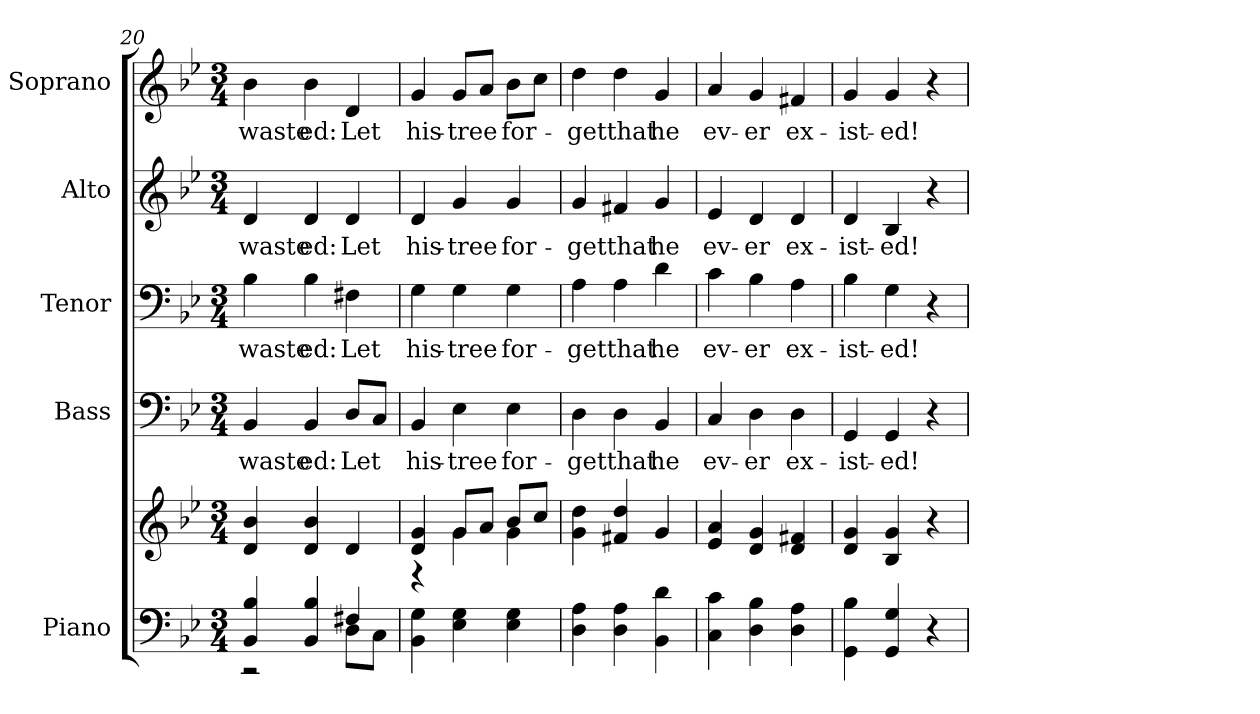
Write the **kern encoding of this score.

**kern	**kern	**kern	**text	**kern	**text	**kern	**text	**kern	**text
*part5	*part5	*part4	*part4	*part3	*part3	*part2	*part2	*part1	*part1
*staff6	*staff5	*staff4	*staff4	*staff3	*staff3	*staff2	*staff2	*staff1	*staff1
*I"Piano	*	*I"Bass	*	*I"Tenor	*	*I"Alto	*	*I"Soprano	*
*I'Pno.	*	*I'B.	*	*I'T.	*	*I'A.	*	*I'S.	*
*clefF4	*clefG2	*clefF4	*	*clefF4	*	*clefG2	*	*clefG2	*
*k[b-e-]	*k[b-e-]	*k[b-e-]	*	*k[b-e-]	*	*k[b-e-]	*	*k[b-e-]	*
*B-:	*B-:	*B-:	*	*B-:	*	*B-:	*	*B-:	*
*M3/4	*M3/4	*M3/4	*	*M3/4	*	*M3/4	*	*M3/4	*
=20	=20	=20	=20	=20	=20	=20	=20	=20	=20
*^	*	*	*	*	*	*	*	*	*
!	!	!	!	!LO:LY:b:color=#000000	!	!	!	!	!	!
!	!	!	!	!	!	!LO:LY:b:color=#000000	!	!	!	!
!	!	!	!	!	!	!	!	!LO:LY:b:color=#000000	!	!
!	!	!	!	!	!	!	!	!	!	!LO:LY:b:color=#000000
4BB-i/ 4B-i	2r	4di/ 4b-i	4BB-i/	waste	4B-i\	waste	4di/	waste	4b-i\	waste
!	!	!	!	!LO:LY:b:color=#000000	!	!	!	!	!	!
!	!	!	!	!	!	!LO:LY:b:color=#000000	!	!	!	!
!	!	!	!	!	!	!	!	!LO:LY:b:color=#000000	!	!
!	!	!	!	!	!	!	!	!	!	!LO:LY:b:color=#000000
4BB-i/ 4B-i	.	4di/ 4b-i	4BB-i/	ed:	4B-i\	ed:	4di/	ed:	4b-i\	ed:
!	!	!	!	!LO:LY:b:color=#000000	!	!	!	!	!	!
!	!	!	!	!	!	!LO:LY:b:color=#000000	!	!	!	!
!	!	!	!	!	!	!	!	!LO:LY:b:color=#000000	!	!
!	!	!	!	!	!	!	!	!	!	!LO:LY:b:color=#000000
4F#Xi/	8Di\L	4di/	8Di/L	Let	4F#Xi\	Let	4di/	Let	4di/	Let
.	8Ci\J	.	8Ci/J	.	.	.	.	.	.	.
*v	*v	*	*	*	*	*	*	*	*	*
!!LO:LB:g=z
=21	=21	=21	=21	=21	=21	=21	=21	=21	=21
*	*^	*	*	*	*	*	*	*	*
*^	*	*	*	*	*	*	*	*	*	*
!	!	!	!	!	!LO:LY:b:color=#000000	!	!	!	!	!	!
*v	*v	*	*	*	*	*	*	*	*	*	*
*^	*	*	*	*	*	*	*	*	*	*
!	!	!	!	!	!	!	!LO:LY:b:color=#000000	!	!	!	!
*v	*v	*	*	*	*	*	*	*	*	*	*
*^	*	*	*	*	*	*	*	*	*	*
!	!	!	!	!	!	!	!	!	!LO:LY:b:color=#000000	!	!
*v	*v	*	*	*	*	*	*	*	*	*	*
*^	*	*	*	*	*	*	*	*	*	*
!	!	!	!	!	!	!	!	!	!	!	!LO:LY:b:color=#000000
*v	*v	*	*	*	*	*	*	*	*	*	*
4BB-i\ 4Gi	4di/ 4gi	4r	4BB-i/	his-	4Gi\	his-	4di/	his-	4gi/	his-
!	!	!	!	!LO:LY:b:color=#000000	!	!	!	!	!	!
!	!	!	!	!	!	!LO:LY:b:color=#000000	!	!	!	!
!	!	!	!	!	!	!	!	!LO:LY:b:color=#000000	!	!
!	!	!	!	!	!	!	!	!	!	!LO:LY:b:color=#000000
4E-i\ 4Gi	8gi/L	4gi\	4E-i\	-tree	4Gi\	-tree	4gi/	-tree	8gi/L	-tree
.	8ai/J	.	.	.	.	.	.	.	8ai/J	.
!	!	!	!	!LO:LY:b:color=#000000	!	!	!	!	!	!
!	!	!	!	!	!	!LO:LY:b:color=#000000	!	!	!	!
!	!	!	!	!	!	!	!	!LO:LY:b:color=#000000	!	!
!	!	!	!	!	!	!	!	!	!	!LO:LY:b:color=#000000
4E-i\ 4Gi	8b-i/L	4gi\	4E-i\	for-	4Gi\	for-	4gi/	for-	8b-i\L	for-
.	8cci/J	.	.	.	.	.	.	.	8cci\J	.
*	*v	*v	*	*	*	*	*	*	*	*
=22	=22	=22	=22	=22	=22	=22	=22	=22	=22
!	!	!	!LO:LY:b:color=#000000	!	!	!	!	!	!
!	!	!	!	!	!LO:LY:b:color=#000000	!	!	!	!
!	!	!	!	!	!	!	!LO:LY:b:color=#000000	!	!
!	!	!	!	!	!	!	!	!	!LO:LY:b:color=#000000
4Di\ 4Ai	4gi\ 4ddi	4Di\	-get	4Ai\	-get	4gi/	-get	4ddi\	-get
!	!	!	!LO:LY:b:color=#000000	!	!	!	!	!	!
!	!	!	!	!	!LO:LY:b:color=#000000	!	!	!	!
!	!	!	!	!	!	!	!LO:LY:b:color=#000000	!	!
!	!	!	!	!	!	!	!	!	!LO:LY:b:color=#000000
4Di\ 4Ai	4f#Xi/ 4ddi	4Di\	that	4Ai\	that	4f#Xi/	that	4ddi\	that
!	!	!	!LO:LY:b:color=#000000	!	!	!	!	!	!
!	!	!	!	!	!LO:LY:b:color=#000000	!	!	!	!
!	!	!	!	!	!	!	!LO:LY:b:color=#000000	!	!
!	!	!	!	!	!	!	!	!	!LO:LY:b:color=#000000
4BB-i\ 4di	4gi/	4BB-i/	he	4di\	he	4gi/	he	4gi/	he
=23	=23	=23	=23	=23	=23	=23	=23	=23	=23
!	!	!	!LO:LY:b:color=#000000	!	!	!	!	!	!
!	!	!	!	!	!LO:LY:b:color=#000000	!	!	!	!
!	!	!	!	!	!	!	!LO:LY:b:color=#000000	!	!
!	!	!	!	!	!	!	!	!	!LO:LY:b:color=#000000
4Ci\ 4ci	4e-i/ 4ai	4Ci/	ev-	4ci\	ev-	4e-i/	ev-	4ai/	ev-
!	!	!	!LO:LY:b:color=#000000	!	!	!	!	!	!
!	!	!	!	!	!LO:LY:b:color=#000000	!	!	!	!
!	!	!	!	!	!	!	!LO:LY:b:color=#000000	!	!
!	!	!	!	!	!	!	!	!	!LO:LY:b:color=#000000
4Di\ 4B-i	4di/ 4gi	4Di\	-er	4B-i\	-er	4di/	-er	4gi/	-er
!	!	!	!LO:LY:b:color=#000000	!	!	!	!	!	!
!	!	!	!	!	!LO:LY:b:color=#000000	!	!	!	!
!	!	!	!	!	!	!	!LO:LY:b:color=#000000	!	!
!	!	!	!	!	!	!	!	!	!LO:LY:b:color=#000000
4Di\ 4Ai	4di/ 4f#Xi	4Di\	ex-	4Ai\	ex-	4di/	ex-	4f#Xi/	ex-
=24	=24	=24	=24	=24	=24	=24	=24	=24	=24
!	!	!	!LO:LY:b:color=#000000	!	!	!	!	!	!
!	!	!	!	!	!LO:LY:b:color=#000000	!	!	!	!
!	!	!	!	!	!	!	!LO:LY:b:color=#000000	!	!
!	!	!	!	!	!	!	!	!	!LO:LY:b:color=#000000
4GGi\ 4B-i	4di/ 4gi	4GGi/	-ist-	4B-i\	-ist-	4di/	-ist-	4gi/	-ist-
!	!	!	!LO:LY:b:color=#000000	!	!	!	!	!	!
!	!	!	!	!	!LO:LY:b:color=#000000	!	!	!	!
!	!	!	!	!	!	!	!LO:LY:b:color=#000000	!	!
!	!	!	!	!	!	!	!	!	!LO:LY:b:color=#000000
4GGi/ 4Gi	4B-i/ 4gi	4GGi/	-ed!	4Gi\	-ed!	4B-i/	-ed!	4gi/	-ed!
4r	4r	4r	.	4r	.	4r	.	4r	.
=	=	=	=	=	=	=	=	=	=
*-	*-	*-	*-	*-	*-	*-	*-	*-	*-
